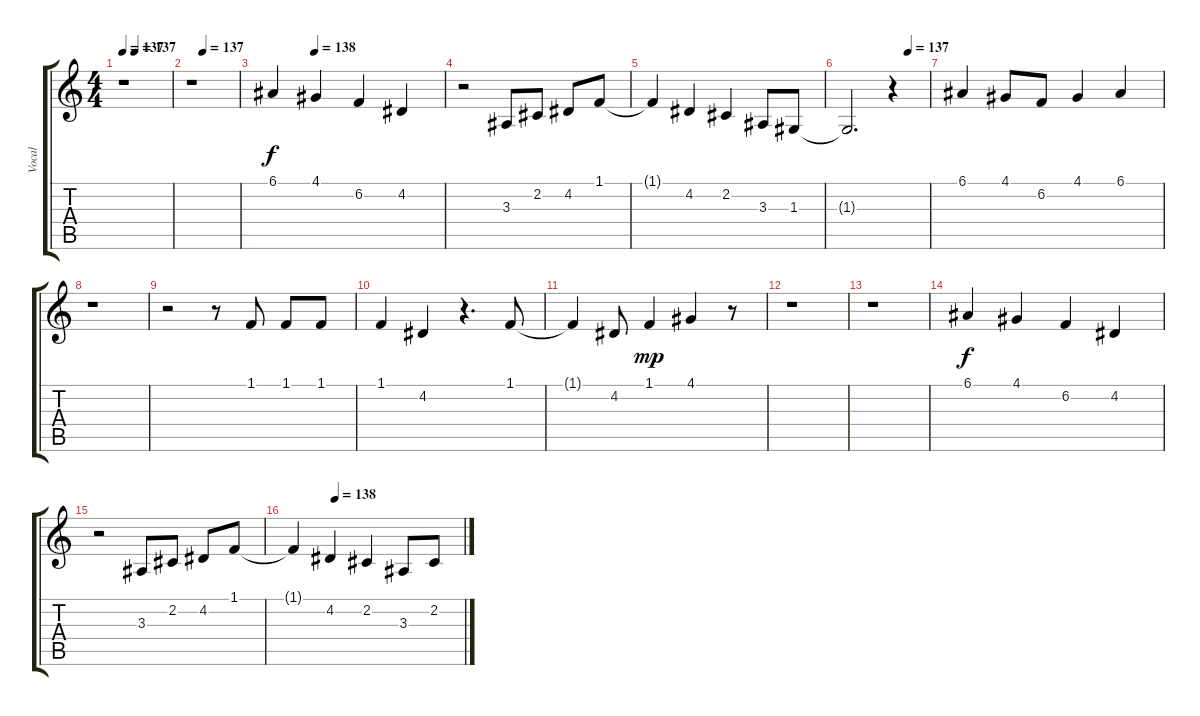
\track ("Vocal" "Vocal") {instrument flute}
\staff {score tabs}
\tuning (E4 B3 G3 D3 A2 E2) {hide}
\ts (4 4)
\tempo 137
\tempo (137 0.25)
\clef g2
\ks c
r.1{dy f} |
\tempo (137 0.25)
r.1 |
\tempo (138 0.25)
6.1.4 4.1.4 6.2.4 4.2.4 |
r.2 3.3.8 2.2.8 4.2.8 1.1.8 |
1.1{t}.4 4.2.4 2.2.4 3.3.8 1.3.8 |
\tempo (137 0.75)
1.3{t}.2{d} r.4 |
6.1.4 4.1.8 6.2.8 4.1.4 6.1.4 |
r.1 |
r.2 r.8 1.1.8 1.1.8 1.1.8 |
1.1.4 4.2.4 r.4{d} 1.1.8 |
1.1{t}.4 4.2.8 1.1.4{dy mp} 4.1.4 r.8 |
r.1 |
r.1 |
6.1.4{dy f} 4.1.4 6.2.4 4.2.4 |
r.2 3.3.8 2.2.8 4.2.8 1.1.8 |
\tempo (138 0.25)
1.1{t}.4 4.2.4 2.2.4 3.3.8 2.2.8
